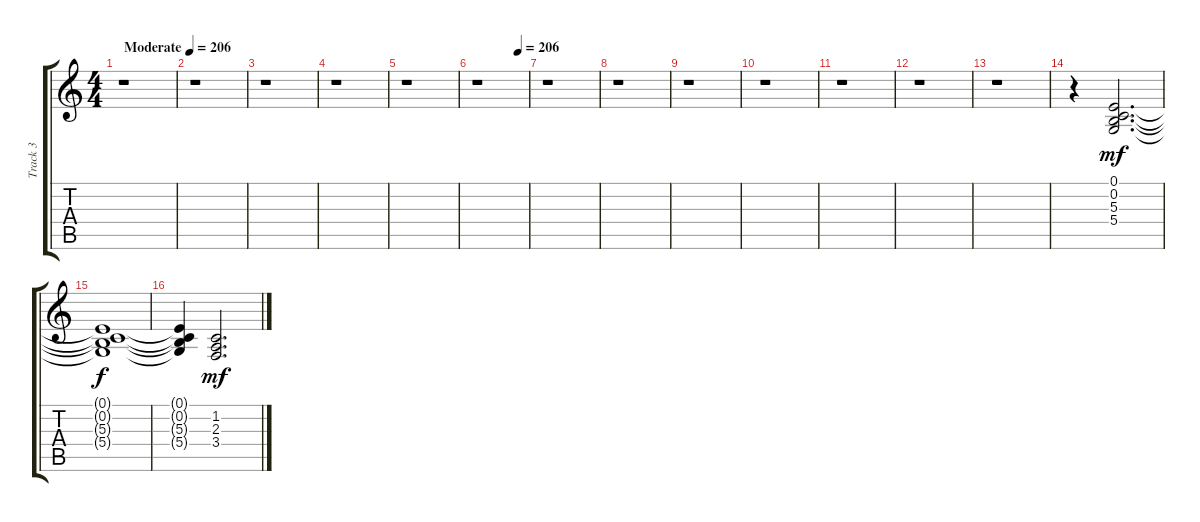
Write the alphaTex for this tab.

\track ("Track 3" "Track 3") {instrument electricpiano1}
\staff {score tabs}
\tuning (E4 B3 G3 D3 A2 E2) {hide}
\ts (4 4)
\tempo (206 "Moderate")
\clef g2
\ks c
r.1{dy mf instrument electricpiano1} |
r.1 |
r.1 |
r.1 |
r.1 |
\tempo (206 0.8125)
r.1 |
r.1 |
r.1 |
r.1 |
r.1 |
r.1 |
r.1 |
r.1 |
r.4 (0.1 0.2 5.3 5.4).2{d} |
(0.1{t} 0.2{t} 5.3{t} 5.4{t}).1{dy f} |
(0.1{t} 0.2{t} 5.3{t} 5.4{t}).4 (1.2 2.3 3.4).2{d dy mf}
